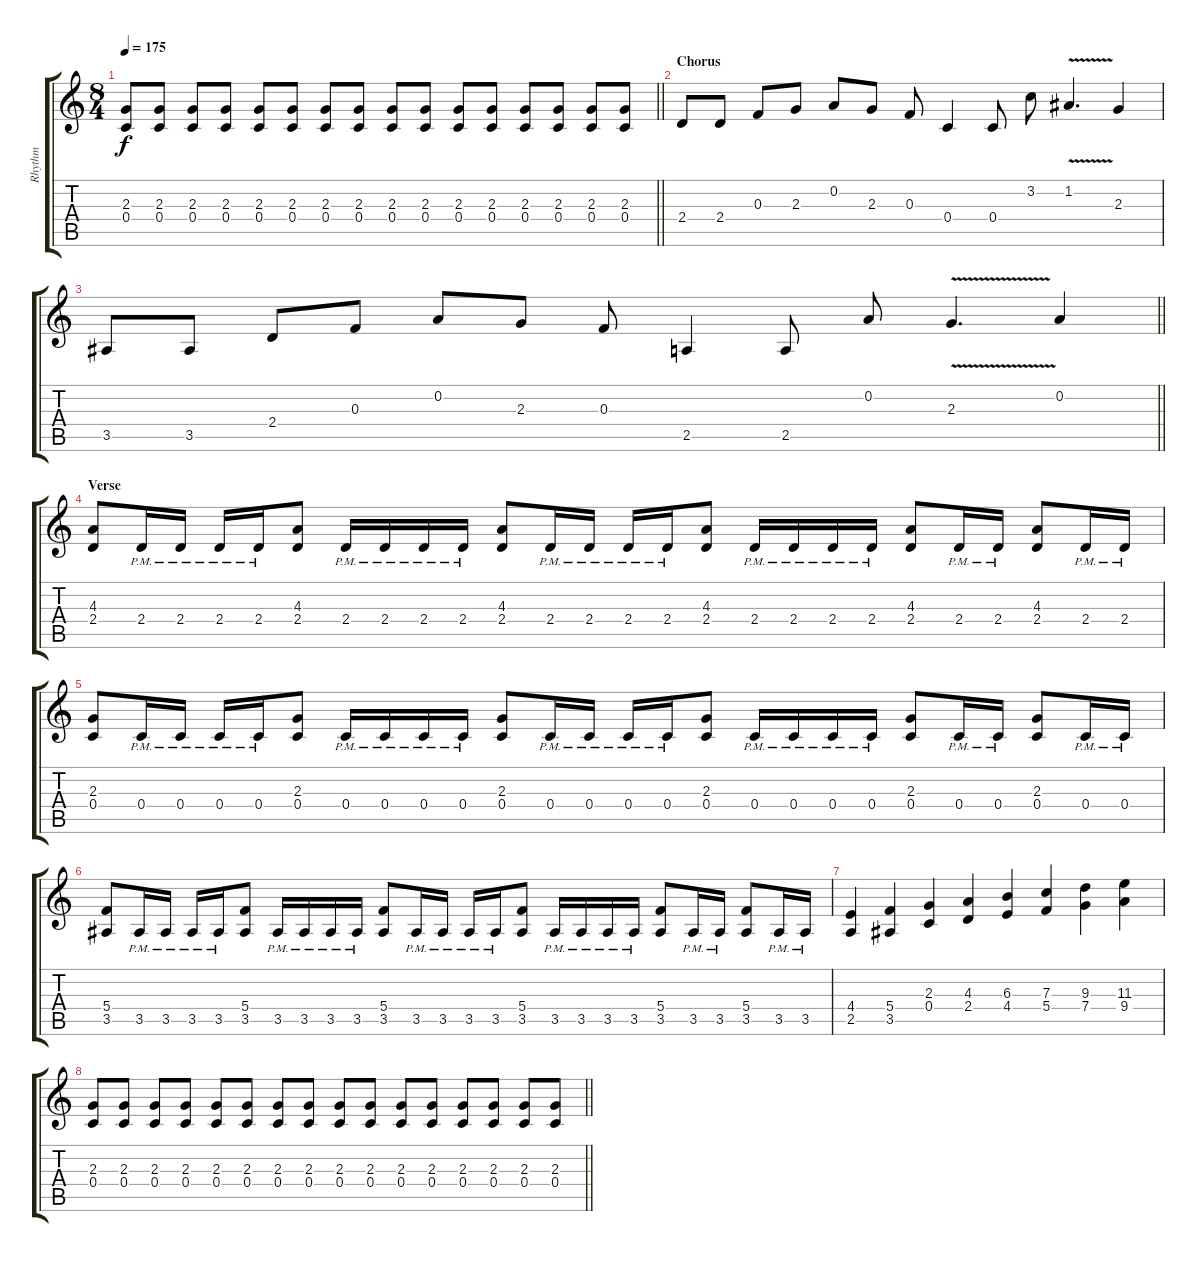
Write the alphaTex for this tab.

\track ("Rhythm" "Rhythm") {instrument distortionguitar}
\staff {score tabs}
\tuning (D4 A3 F3 C3 G2 D2) {hide}
\ts (8 4)
\tempo 175
\clef g2
\barLineRight lightlight
\ks c
(2.3 0.4).8{dy f} (2.3 0.4).8 (2.3 0.4).8 (2.3 0.4).8 (2.3 0.4).8 (2.3 0.4).8 (2.3 0.4).8 (2.3 0.4).8 (2.3 0.4).8 (2.3 0.4).8 (2.3 0.4).8 (2.3 0.4).8 (2.3 0.4).8 (2.3 0.4).8 (2.3 0.4).8 (2.3 0.4).8 |
\section ("" "Chorus")
2.4.8 2.4.8 0.3.8 2.3.8 0.2.8 2.3.8 0.3.8 0.4.4 0.4.8 3.2.8 1.2{v}.4{d} 2.3.4 |
\barLineRight lightlight
3.5.8 3.5.8 2.4.8 0.3.8 0.2.8 2.3.8 0.3.8 2.5.4 2.5.8 0.2.8 2.3{v}.4{d} 0.2.4 |
\section ("" "Verse")
(4.3 2.4).8 2.4{pm}.16 2.4{pm}.16 2.4{pm}.16 2.4{pm}.16 (4.3 2.4).8 2.4{pm}.16 2.4{pm}.16 2.4{pm}.16 2.4{pm}.16 (4.3 2.4).8 2.4{pm}.16 2.4{pm}.16 2.4{pm}.16 2.4{pm}.16 (4.3 2.4).8 2.4{pm}.16 2.4{pm}.16 2.4{pm}.16 2.4{pm}.16 (4.3 2.4).8 2.4{pm}.16 2.4{pm}.16 (4.3 2.4).8 2.4{pm}.16 2.4{pm}.16 |
(2.3 0.4).8 0.4{pm}.16 0.4{pm}.16 0.4{pm}.16 0.4{pm}.16 (2.3 0.4).8 0.4{pm}.16 0.4{pm}.16 0.4{pm}.16 0.4{pm}.16 (2.3 0.4).8 0.4{pm}.16 0.4{pm}.16 0.4{pm}.16 0.4{pm}.16 (2.3 0.4).8 0.4{pm}.16 0.4{pm}.16 0.4{pm}.16 0.4{pm}.16 (2.3 0.4).8 0.4{pm}.16 0.4{pm}.16 (2.3 0.4).8 0.4{pm}.16 0.4{pm}.16 |
(5.4 3.5).8 3.5{pm}.16 3.5{pm}.16 3.5{pm}.16 3.5{pm}.16 (5.4 3.5).8 3.5{pm}.16 3.5{pm}.16 3.5{pm}.16 3.5{pm}.16 (5.4 3.5).8 3.5{pm}.16 3.5{pm}.16 3.5{pm}.16 3.5{pm}.16 (5.4 3.5).8 3.5{pm}.16 3.5{pm}.16 3.5{pm}.16 3.5{pm}.16 (5.4 3.5).8 3.5{pm}.16 3.5{pm}.16 (5.4 3.5).8 3.5{pm}.16 3.5{pm}.16 |
(4.4 2.5).4 (5.4 3.5).4 (2.3 0.4).4 (4.3 2.4).4 (6.3 4.4).4 (7.3 5.4).4 (9.3 7.4).4 (11.3 9.4).4 |
\barLineRight lightlight
(2.3 0.4).8 (2.3 0.4).8 (2.3 0.4).8 (2.3 0.4).8 (2.3 0.4).8 (2.3 0.4).8 (2.3 0.4).8 (2.3 0.4).8 (2.3 0.4).8 (2.3 0.4).8 (2.3 0.4).8 (2.3 0.4).8 (2.3 0.4).8 (2.3 0.4).8 (2.3 0.4).8 (2.3 0.4).8
